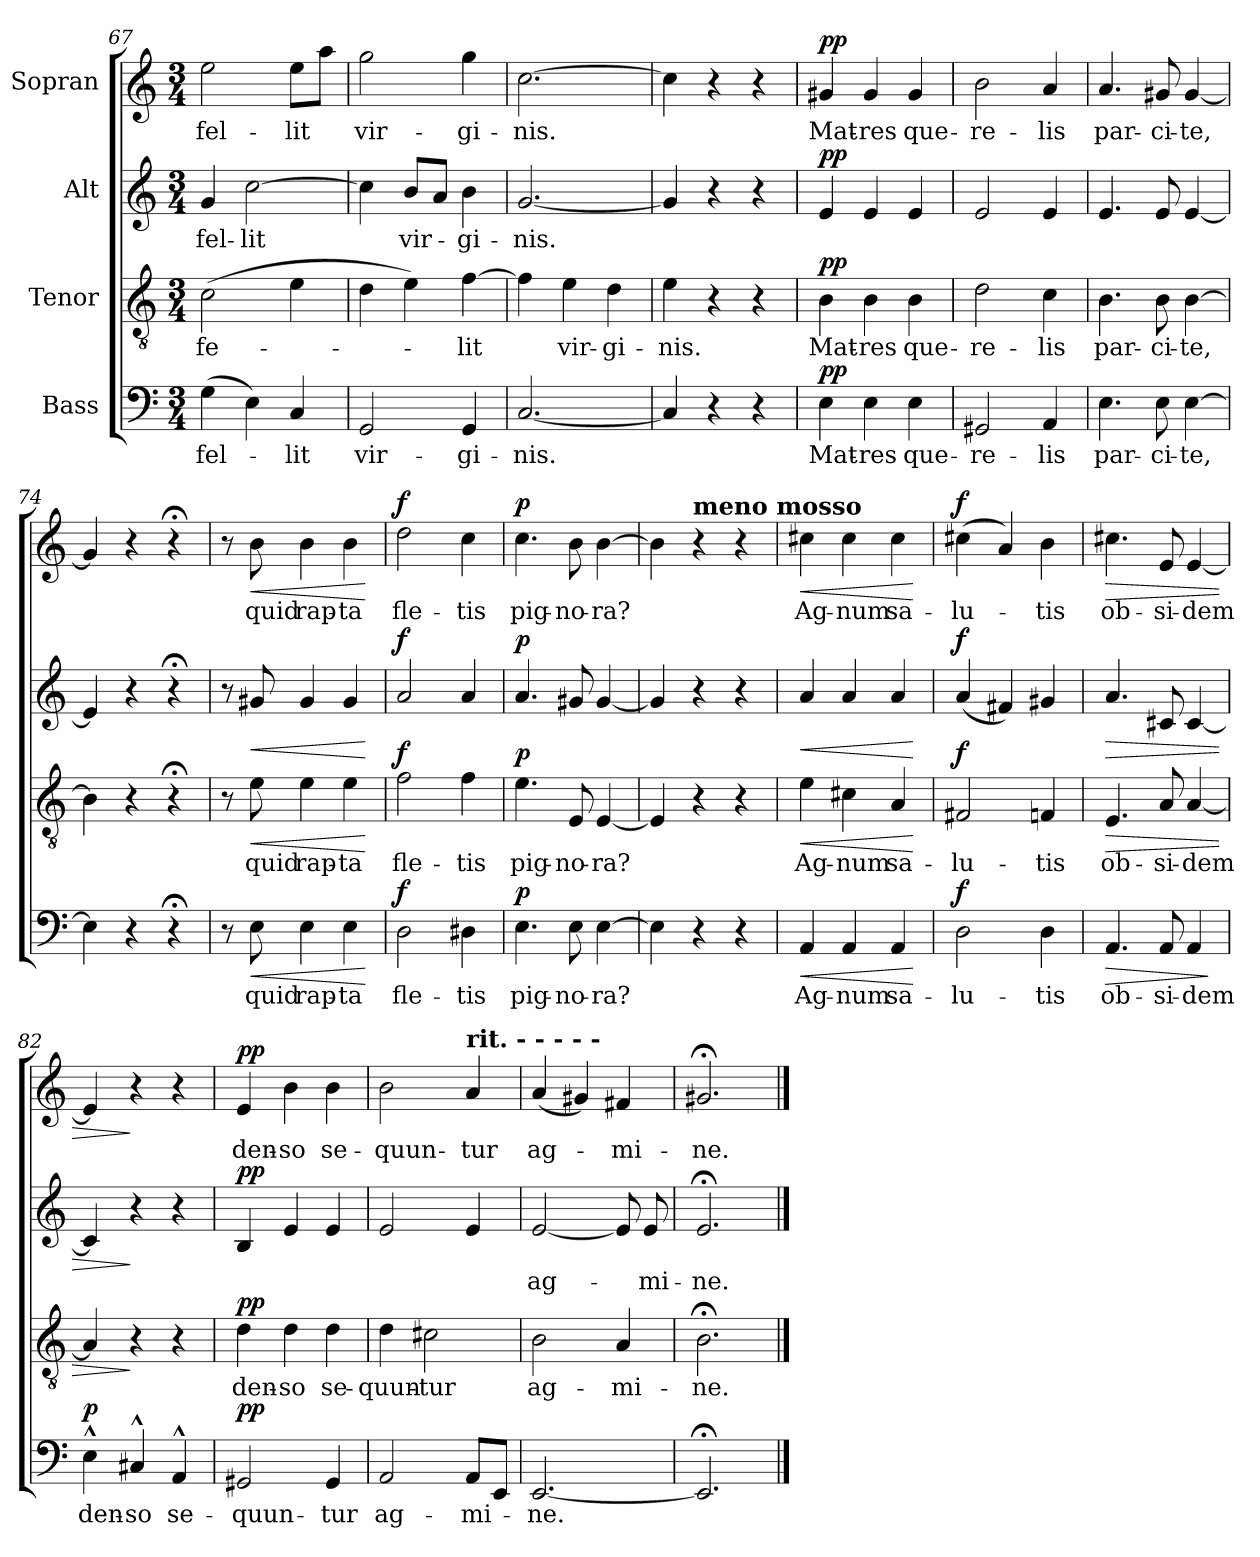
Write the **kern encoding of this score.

**kern	**text	**dynam	**kern	**text	**dynam	**kern	**text	**dynam	**kern	**text	**dynam
*part4	*part4	*part4	*part3	*part3	*part3	*part2	*part2	*part2	*part1	*part1	*part1
*staff4	*staff4	*staff4	*staff3	*staff3	*staff3	*staff2	*staff2	*staff2	*staff1	*staff1	*staff1
*I"Bass	*	*	*I"Tenor	*	*	*I"Alt	*	*	*I"Sopran	*	*
*clefF4	*	*	*clefGv2	*	*	*clefG2	*	*	*clefG2	*	*
*k[]	*	*	*k[]	*	*	*k[]	*	*	*k[]	*	*
*M3/4	*	*	*M3/4	*	*	*M3/4	*	*	*M3/4	*	*
=67	=67	=67	=67	=67	=67	=67	=67	=67	=67	=67	=67
(>4G\	-fel-	.	(>2c\	-fe-	.	4g/	-fel-	.	2ee\	-fel-	.
4E\)	.	.	.	.	.	[2cc\	-lit	.	.	.	.
4C/	-lit	.	4e\	.	.	.	.	.	8ee\L	-lit	.
.	.	.	.	.	.	.	.	.	8aa\J	.	.
=68	=68	=68	=68	=68	=68	=68	=68	=68	=68	=68	=68
2GG/	vir-	.	4d\	.	.	4cc\]	.	.	2gg\	vir-	.
.	.	.	4e\)	.	.	8b/L	vir-	.	.	.	.
.	.	.	.	.	.	8a/J	.	.	.	.	.
4GG/	-gi-	.	[4f\	-lit	.	4b\	-gi-	.	4gg\	-gi-	.
=69	=69	=69	=69	=69	=69	=69	=69	=69	=69	=69	=69
[2.C/	-nis.	.	4f\]	.	.	[2.g/	-nis.	.	[2.cc\	-nis.	.
.	.	.	4e\	vir-	.	.	.	.	.	.	.
.	.	.	4d\	-gi-	.	.	.	.	.	.	.
=70	=70	=70	=70	=70	=70	=70	=70	=70	=70	=70	=70
4C/]	.	.	4e\	-nis.	.	4g/]	.	.	4cc\]	.	.
4r	.	.	4r	.	.	4r	.	.	4r	.	.
4r	.	.	4r	.	.	4r	.	.	4r	.	.
=71	=71	=71	=71	=71	=71	=71	=71	=71	=71	=71	=71
!	!	!LO:DY:a	!	!	!LO:DY:a	!	!	!LO:DY:a	!	!	!LO:DY:a
4E\	Mat-	pp	4B\	Mat-	pp	4e/	.	pp	4g#X/	Mat-	pp
4E\	-res	.	4B\	-res	.	4e/	.	.	4g#/	-res	.
4E\	que-	.	4B\	que-	.	4e/	.	.	4g#/	que-	.
=72	=72	=72	=72	=72	=72	=72	=72	=72	=72	=72	=72
2GG#X/	-re-	.	2d\	-re-	.	2e/	.	.	2b\	-re-	.
4AA/	-lis	.	4c\	-lis	.	4e/	.	.	4a/	-lis	.
!!LO:LB:g=z
=73	=73	=73	=73	=73	=73	=73	=73	=73	=73	=73	=73
4.E\	par-	.	4.B\	par-	.	4.e/	.	.	4.a/	par-	.
8E\	-ci-	.	8B\	-ci-	.	8e/	.	.	8g#X/	-ci-	.
[4E\	-te,	.	[4B\	-te,	.	[4e/	.	.	[4g#/	-te,	.
=74	=74	=74	=74	=74	=74	=74	=74	=74	=74	=74	=74
4E\]	.	.	4B\]	.	.	4e/]	.	.	4g#/]	.	.
4r	.	.	4r	.	.	4r	.	.	4r	.	.
4r;<	.	.	4r;<	.	.	4r;<	.	.	4r;<	.	.
=75	=75	=75	=75	=75	=75	=75	=75	=75	=75	=75	=75
8r	.	.	8r	.	.	8r	.	.	8r	.	.
!	!	!LO:HP:b	!	!	!LO:HP:b	!	!	!LO:HP:b	!	!	!LO:HP:b
8E\	quid	<	8e\	quid	<	8g#X/	.	<	8b\	quid	<
4E\	rap-	.	4e\	rap-	.	4g#/	.	.	4b\	rap-	.
4E\	-ta	.	4e\	-ta	.	4g#/	.	.	4b\	-ta	.
.	.	[	.	.	[	.	.	[	.	.	[
=76	=76	=76	=76	=76	=76	=76	=76	=76	=76	=76	=76
!	!	!LO:DY:a	!	!	!LO:DY:a	!	!	!LO:DY:a	!	!	!LO:DY:a
2D\	fle-	f	2f\	fle-	f	2a/	.	f	2dd\	fle-	f
4D#X\	-tis	.	4f\	-tis	.	4a/	.	.	4cc\	-tis	.
=77	=77	=77	=77	=77	=77	=77	=77	=77	=77	=77	=77
!	!	!LO:DY:a	!	!	!LO:DY:a	!	!	!LO:DY:a	!	!	!LO:DY:a
4.E\	pig-	p	4.e\	pig-	p	4.a/	.	p	4.cc\	pig-	p
8E\	-no-	.	8E/	-no-	.	8g#X/	.	.	8b\	-no-	.
[4E\	-ra?	.	[4E/	-ra?	.	[4g#/	.	.	[4b\	-ra?	.
=78	=78	=78	=78	=78	=78	=78	=78	=78	=78	=78	=78
4E\]	.	.	4E/]	.	.	4g#/]	.	.	4b\]	.	.
!	!	!	!	!	!	!	!	!	!LO:TX:a:B:t=meno mosso	!	!
4r	.	.	4r	.	.	4r	.	.	4r	.	.
4r	.	.	4r	.	.	4r	.	.	4r	.	.
=79	=79	=79	=79	=79	=79	=79	=79	=79	=79	=79	=79
!	!	!LO:HP:b	!	!	!LO:HP:b	!	!	!LO:HP:b	!	!	!LO:HP:b
4AA/	Ag-	<	4e\	Ag-	<	4a/	.	<	4cc#X\	Ag-	<
4AA/	-num	.	4c#X\	-num	.	4a/	.	.	4cc#\	-num	.
4AA/	sa-	.	4A/	sa-	.	4a/	.	.	4cc#\	sa-	.
.	.	[	.	.	[	.	.	[	.	.	[
!!LO:LB:g=z
=80	=80	=80	=80	=80	=80	=80	=80	=80	=80	=80	=80
!	!	!LO:DY:a	!	!	!LO:DY:a	!	!	!LO:DY:a	!	!	!LO:DY:a
2D\	-lu-	f	2F#X/	-lu-	f	(4a/	.	f	(>4cc#X\	-lu-	f
.	.	.	.	.	.	4f#X/)	.	.	4a/)	.	.
4D\	-tis	.	4Fn/	-tis	.	4g#X/	.	.	4b\	-tis	.
=81	=81	=81	=81	=81	=81	=81	=81	=81	=81	=81	=81
!	!	!LO:HP:b	!	!	!LO:HP:b	!	!	!LO:HP:b	!	!	!LO:HP:b
4.AA/	ob-	>	4.E/	ob-	>	4.a/	.	>	4.cc#X\	ob-	>
8AA/	-si-	.	8A/	-si-	.	8c#X/	.	.	8e/	-si-	.
4AA/	-dem	.	[4A/	-dem	.	[4c#/	.	.	[4e/	-dem	.
.	.	]	.	.	.	.	.	.	.	.	.
=82	=82	=82	=82	=82	=82	=82	=82	=82	=82	=82	=82
!	!	!LO:DY:a	!	!	!	!	!	!	!	!	!
4E^^\	den-	p	4A/]	.	.	4c#/]	.	.	4e/]	.	.
4C#X^^/	-so	.	4r	.	]	4r	.	]	4r	.	]
4AA^^/	se-	.	4r	.	.	4r	.	.	4r	.	.
=83	=83	=83	=83	=83	=83	=83	=83	=83	=83	=83	=83
!	!	!LO:DY:a	!	!	!LO:DY:a	!	!	!LO:DY:a	!	!	!LO:DY:a
2GG#X/	-quun-	pp	4d\	den-	pp	4B/	.	pp	4e/	den-	pp
.	.	.	4d\	-so	.	4e/	.	.	4b\	-so	.
4GG#/	-tur	.	4d\	se-	.	4e/	.	.	4b\	se-	.
=84	=84	=84	=84	=84	=84	=84	=84	=84	=84	=84	=84
2AA/	ag-	.	4d\	-quun-	.	2e/	.	.	2b\	-quun-	.
.	.	.	2c#X\	-tur	.	.	.	.	.	.	.
!	!	!	!	!	!	!	!	!	!LO:TX:a:B:t=rit.    -    -    -    -    -	!	!
8AA/L	-mi-	.	.	.	.	4e/	.	.	4a/	-tur	.
8EE/J	.	.	.	.	.	.	.	.	.	.	.
=85	=85	=85	=85	=85	=85	=85	=85	=85	=85	=85	=85
[2.EE/	-ne.	.	2B\	ag-	.	[2e/	ag-	.	(4a/	ag-	.
.	.	.	.	.	.	.	.	.	4g#X/)	.	.
.	.	.	4A/	-mi-	.	8e/]	.	.	4f#X/	-mi-	.
.	.	.	.	.	.	8e/	-mi-	.	.	.	.
=86	=86	=86	=86	=86	=86	=86	=86	=86	=86	=86	=86
2.EE;</]	.	.	2.B;<\	-ne.	.	2.e;</	-ne.	.	2.g#X;</	-ne.	.
==	==	==	==	==	==	==	==	==	==	==	==
*-	*-	*-	*-	*-	*-	*-	*-	*-	*-	*-	*-
